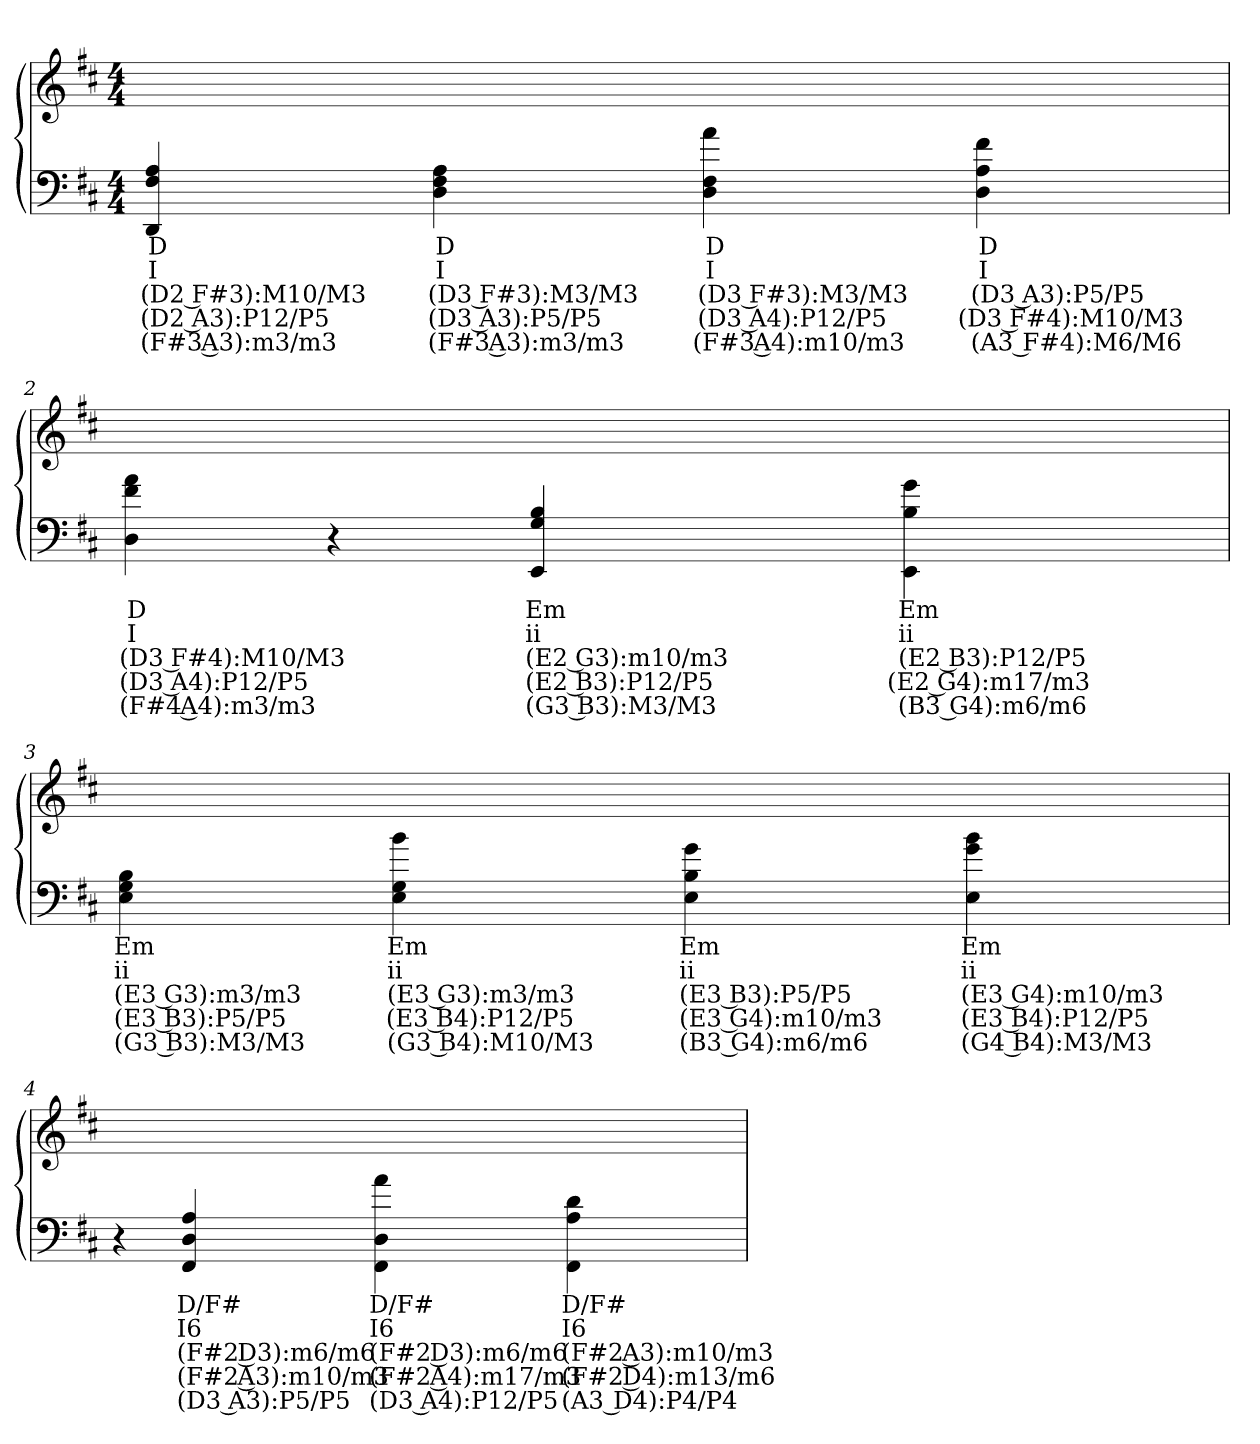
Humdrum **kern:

**kern	**text	**text	**text	**text	**text	**kern
*part2	*part2	*part2	*part2	*part2	*part2	*part1
*staff2	*staff2	*staff2	*staff2	*staff2	*staff2	*staff1
*clefF4	*	*	*	*	*	*clefG2
*k[f#c#]	*	*	*	*	*	*k[f#c#]
*D:	*	*	*	*	*	*D:
*M4/4	*	*	*	*	*	*M4/4
*MM60	*	*	*	*	*	*MM60
=1	=1	=1	=1	=1	=1	=1
4DD 4F# 4A	D	I	(D2 F#3):M10/M3	(D2 A3):P12/P5	(F#3 A3):m3/m3	1ryy
4D 4F# 4A	D	I	(D3 F#3):M3/M3	(D3 A3):P5/P5	(F#3 A3):m3/m3	.
4D 4F# 4a	D	I	(D3 F#3):M3/M3	(D3 A4):P12/P5	(F#3 A4):m10/m3	.
4D 4A 4f#	D	I	(D3 A3):P5/P5	(D3 F#4):M10/M3	(A3 F#4):M6/M6	.
=2	=2	=2	=2	=2	=2	=2
4D 4f# 4a	D	I	(D3 F#4):M10/M3	(D3 A4):P12/P5	(F#4 A4):m3/m3	1ryy
4r	.	.	.	.	.	.
4EE 4G 4B	Em	ii	(E2 G3):m10/m3	(E2 B3):P12/P5	(G3 B3):M3/M3	.
4EE 4B 4g	Em	ii	(E2 B3):P12/P5	(E2 G4):m17/m3	(B3 G4):m6/m6	.
=3	=3	=3	=3	=3	=3	=3
4E 4G 4B	Em	ii	(E3 G3):m3/m3	(E3 B3):P5/P5	(G3 B3):M3/M3	1ryy
4E 4G 4b	Em	ii	(E3 G3):m3/m3	(E3 B4):P12/P5	(G3 B4):M10/M3	.
4E 4B 4g	Em	ii	(E3 B3):P5/P5	(E3 G4):m10/m3	(B3 G4):m6/m6	.
4E 4g 4b	Em	ii	(E3 G4):m10/m3	(E3 B4):P12/P5	(G4 B4):M3/M3	.
=4	=4	=4	=4	=4	=4	=4
4r	.	.	.	.	.	1ryy
4FF# 4D 4A	D/F#	I6	(F#2 D3):m6/m6	(F#2 A3):m10/m3	(D3 A3):P5/P5	.
4FF# 4D 4a	D/F#	I6	(F#2 D3):m6/m6	(F#2 A4):m17/m3	(D3 A4):P12/P5	.
4FF# 4A 4d	D/F#	I6	(F#2 A3):m10/m3	(F#2 D4):m13/m6	(A3 D4):P4/P4	.
=	=	=	=	=	=	=
*-	*-	*-	*-	*-	*-	*-
